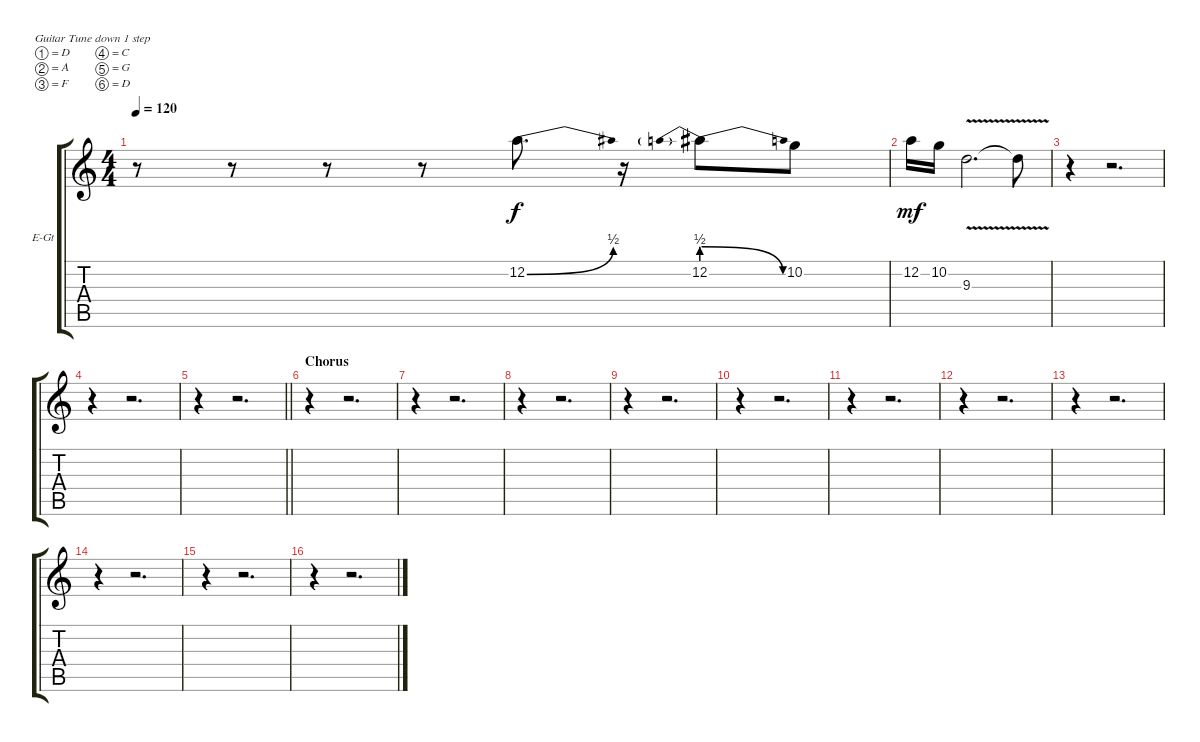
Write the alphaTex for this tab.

\bracketExtendMode groupsimilarinstruments
\firstSystemTrackNameOrientation horizontal
\otherSystemsTrackNameOrientation horizontal
\track ("S. Paeth - Lead Guitar" "E-Gt") {instrument distortionguitar}
\staff {score tabs}
\tuning (D4 A3 F3 C3 G2 D2)
\ts (4 4)
\tempo 120
\clef g2
\ks c
r.8{dy f} r.8 r.8 r.8 12.2{be (bend 0 0 15 2)}.8{d} r.16 12.2{be (prebendrelease 0 2 37.8 0)}.8 10.2.8 |
12.2.16{dy mf} 10.2.16 9.3{v}.2{d} 9.3{v t}.8 |
r.4 r.2{d} |
r.4 r.2{d} |
\barLineRight lightlight
r.4 r.2{d} |
\section ("" "Chorus")
r.4 r.2{d} |
r.4 r.2{d} |
r.4 r.2{d} |
r.4 r.2{d} |
r.4 r.2{d} |
r.4 r.2{d} |
r.4 r.2{d} |
r.4 r.2{d} |
r.4 r.2{d} |
r.4 r.2{d} |
r.4 r.2{d}
